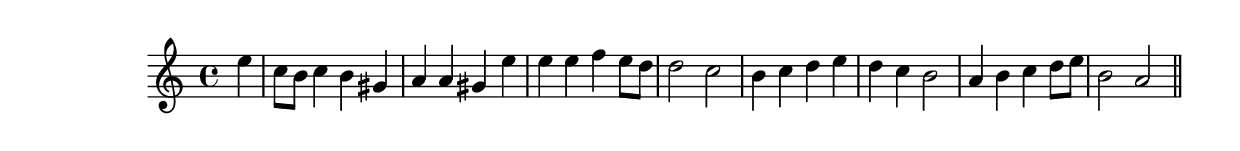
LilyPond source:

\version "2.14.0"
%{\header {
  title = "Chorale, `O Traurigkeit, o Herzeleid'"
  composer = "J.S. Bach"
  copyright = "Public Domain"
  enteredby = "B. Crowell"
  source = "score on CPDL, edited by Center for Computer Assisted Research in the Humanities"
}%}
\score{{\key a \minor
\time 4/4
%{\tempo 4=120
%}\relative e'' {
  \partial 4
  e4 | c8 b c4 b gis | a a gis e' | e e f e8 d | d2 c | b4 c d e | d c b2 | a4 b c d8 e | b2 a 
  \bar "||"
}
}}